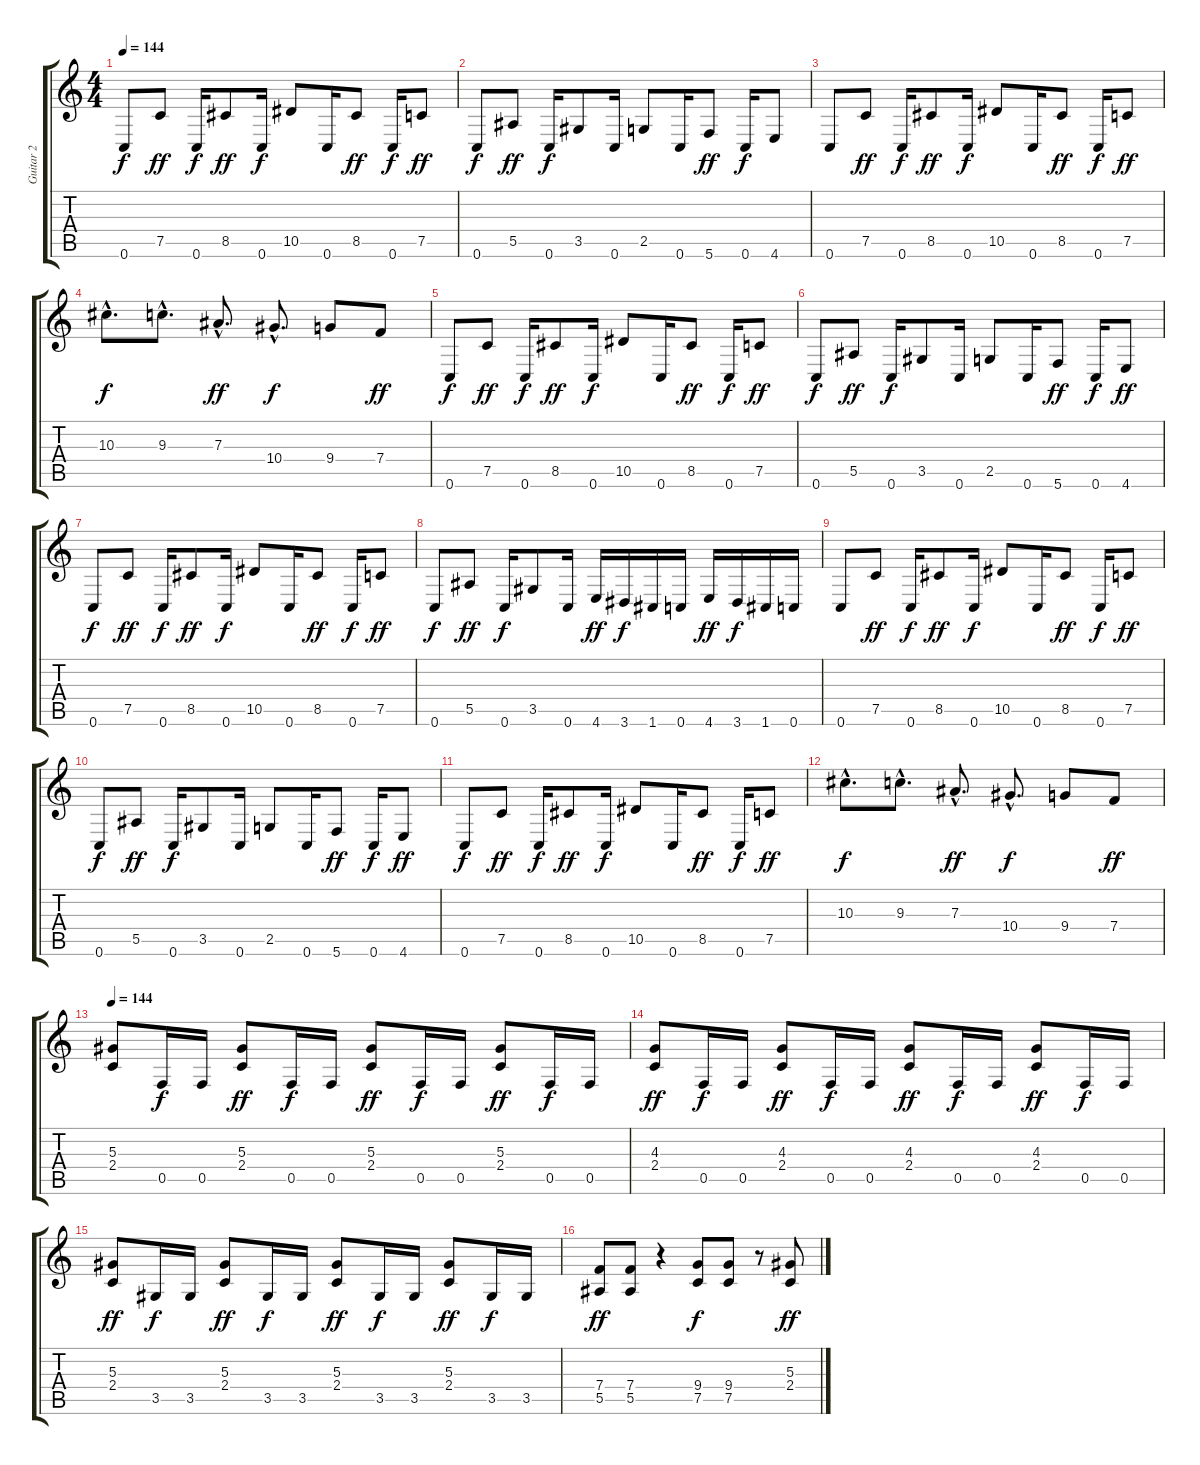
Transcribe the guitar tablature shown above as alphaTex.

\track ("Guitar 2" "Guitar 2") {instrument overdrivenguitar}
\staff {score tabs}
\tuning (C4 G3 Eb3 Bb2 F2 C2) {hide}
\ts (4 4)
\tempo 144
\clef g2
\ks c
0.6.8{dy f} 7.5.8{dy ff} 0.6.16{dy f} 8.5.8{dy ff} 0.6.16{dy f} 10.5.8 0.6.16 8.5.8{dy ff} 0.6.16{dy f} 7.5.8{dy ff} |
0.6.8{dy f} 5.5.8{dy ff} 0.6.16{dy f} 3.5.8 0.6.16 2.5.8 0.6.16 5.6.8{dy ff} 0.6.16{dy f} 4.6.8 |
0.6.8 7.5.8{dy ff} 0.6.16{dy f} 8.5.8{dy ff} 0.6.16{dy f} 10.5.8 0.6.16 8.5.8{dy ff} 0.6.16{dy f} 7.5.8{dy ff} |
10.3{hac}.8{d dy f} 9.3{hac}.8{d} 7.3{hac}.8{d dy ff} 10.4{hac}.8{d dy f} 9.4.8 7.4.8{dy ff} |
0.6.8{dy f} 7.5.8{dy ff} 0.6.16{dy f} 8.5.8{dy ff} 0.6.16{dy f} 10.5.8 0.6.16 8.5.8{dy ff} 0.6.16{dy f} 7.5.8{dy ff} |
0.6.8{dy f} 5.5.8{dy ff} 0.6.16{dy f} 3.5.8 0.6.16 2.5.8 0.6.16 5.6.8{dy ff} 0.6.16{dy f} 4.6.8{dy ff} |
0.6.8{dy f} 7.5.8{dy ff} 0.6.16{dy f} 8.5.8{dy ff} 0.6.16{dy f} 10.5.8 0.6.16 8.5.8{dy ff} 0.6.16{dy f} 7.5.8{dy ff} |
0.6.8{dy f} 5.5.8{dy ff} 0.6.16{dy f} 3.5.8 0.6.16 4.6.16{dy ff} 3.6.16{dy f} 1.6.16 0.6.16 4.6.16{dy ff} 3.6.16{dy f} 1.6.16 0.6.16 |
0.6.8 7.5.8{dy ff} 0.6.16{dy f} 8.5.8{dy ff} 0.6.16{dy f} 10.5.8 0.6.16 8.5.8{dy ff} 0.6.16{dy f} 7.5.8{dy ff} |
0.6.8{dy f} 5.5.8{dy ff} 0.6.16{dy f} 3.5.8 0.6.16 2.5.8 0.6.16 5.6.8{dy ff} 0.6.16{dy f} 4.6.8{dy ff} |
0.6.8{dy f} 7.5.8{dy ff} 0.6.16{dy f} 8.5.8{dy ff} 0.6.16{dy f} 10.5.8 0.6.16 8.5.8{dy ff} 0.6.16{dy f} 7.5.8{dy ff} |
10.3{hac}.8{d dy f} 9.3{hac}.8{d} 7.3{hac}.8{d dy ff} 10.4{hac}.8{d dy f} 9.4.8 7.4.8{dy ff} |
\tempo 144
(5.3 2.4).8 0.5.16{dy f} 0.5.16 (5.3 2.4).8{dy ff} 0.5.16{dy f} 0.5.16 (5.3 2.4).8{dy ff} 0.5.16{dy f} 0.5.16 (5.3 2.4).8{dy ff} 0.5.16{dy f} 0.5.16 |
(4.3 2.4).8{dy ff} 0.5.16{dy f} 0.5.16 (4.3 2.4).8{dy ff} 0.5.16{dy f} 0.5.16 (4.3 2.4).8{dy ff} 0.5.16{dy f} 0.5.16 (4.3 2.4).8{dy ff} 0.5.16{dy f} 0.5.16 |
(5.3 2.4).8{dy ff} 3.5.16{dy f} 3.5.16 (5.3 2.4).8{dy ff} 3.5.16{dy f} 3.5.16 (5.3 2.4).8{dy ff} 3.5.16{dy f} 3.5.16 (5.3 2.4).8{dy ff} 3.5.16{dy f} 3.5.16 |
(7.4 5.5).8{dy ff} (7.4 5.5).8 r.4 (9.4 7.5).8{dy f} (9.4 7.5).8 r.8 (5.3 2.4).8{dy ff}
